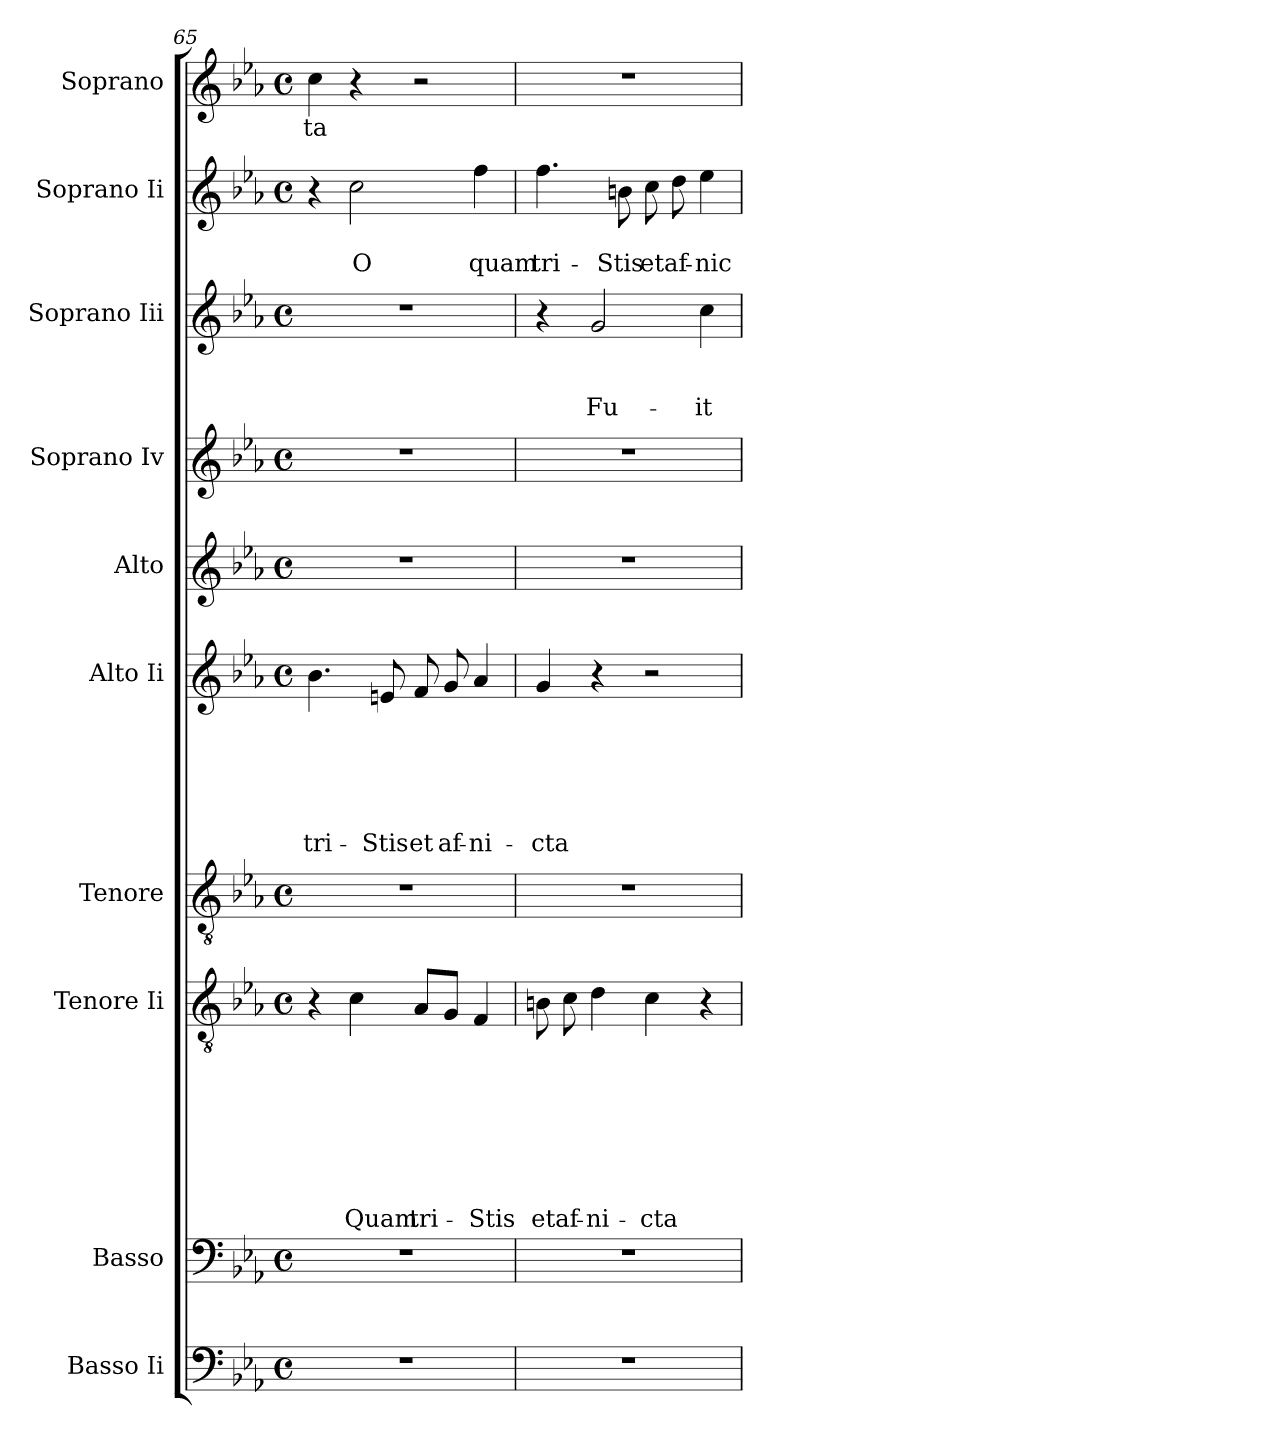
**kern	**kern	**kern	**text	**text	**text	**text	**text	**text	**text	**text	**kern	**kern	**text	**text	**text	**text	**text	**text	**kern	**kern	**kern	**text	**text	**text	**kern	**text	**text	**kern	**text
*part10	*part9	*part8	*part8	*part8	*part8	*part8	*part8	*part8	*part8	*part8	*part7	*part6	*part6	*part6	*part6	*part6	*part6	*part6	*part5	*part4	*part3	*part3	*part3	*part3	*part2	*part2	*part2	*part1	*part1
*staff10	*staff9	*staff8	*staff8	*staff8	*staff8	*staff8	*staff8	*staff8	*staff8	*staff8	*staff7	*staff6	*staff6	*staff6	*staff6	*staff6	*staff6	*staff6	*staff5	*staff4	*staff3	*staff3	*staff3	*staff3	*staff2	*staff2	*staff2	*staff1	*staff1
*I"Basso Ii	*I"Basso	*I"Tenore Ii	*	*	*	*	*	*	*	*	*I"Tenore	*I"Alto Ii	*	*	*	*	*	*	*I"Alto	*I"Soprano Iv	*I"Soprano Iii	*	*	*	*I"Soprano Ii	*	*	*I"Soprano	*
*clefF4	*clefF4	*clefGv2	*	*	*	*	*	*	*	*	*clefGv2	*clefG2	*	*	*	*	*	*	*clefG2	*clefG2	*clefG2	*	*	*	*clefG2	*	*	*clefG2	*
*k[b-e-a-]	*k[b-e-a-]	*k[b-e-a-]	*	*	*	*	*	*	*	*	*k[b-e-a-]	*k[b-e-a-]	*	*	*	*	*	*	*k[b-e-a-]	*k[b-e-a-]	*k[b-e-a-]	*	*	*	*k[b-e-a-]	*	*	*k[b-e-a-]	*
*E-:	*E-:	*E-:	*	*	*	*	*	*	*	*	*E-:	*E-:	*	*	*	*	*	*	*E-:	*E-:	*E-:	*	*	*	*E-:	*	*	*E-:	*
*M4/4	*M4/4	*M4/4	*	*	*	*	*	*	*	*	*M4/4	*M4/4	*	*	*	*	*	*	*M4/4	*M4/4	*M4/4	*	*	*	*M4/4	*	*	*M4/4	*
*met(c)	*met(c)	*met(c)	*	*	*	*	*	*	*	*	*met(c)	*met(c)	*	*	*	*	*	*	*met(c)	*met(c)	*met(c)	*	*	*	*met(c)	*	*	*met(c)	*
=65	=65	=65	=65	=65	=65	=65	=65	=65	=65	=65	=65	=65	=65	=65	=65	=65	=65	=65	=65	=65	=65	=65	=65	=65	=65	=65	=65	=65	=65
!	!	!	!	!	!	!	!	!	!	!	!	!	!	!	!	!	!	!LO:LY:b	!	!	!	!	!	!	!	!	!	!	!LO:LY:b
1r	1r	4r	.	.	.	.	.	.	.	.	1r	4.b-\	.	.	.	.	.	tri-	1r	1r	1r	.	.	.	4r	.	.	4cc\	-ta
!	!	!	!	!	!	!	!	!	!	!LO:LY:b	!	!	!	!	!	!	!	!	!	!	!	!	!	!	!	!	!LO:LY:b	!	!
.	.	4c\	.	.	.	.	.	.	.	Quam	.	.	.	.	.	.	.	.	.	.	.	.	.	.	2cc\	.	O	4r	.
!	!	!	!	!	!	!	!	!	!	!	!	!	!	!	!	!	!	!LO:LY:b	!	!	!	!	!	!	!	!	!	!	!
.	.	.	.	.	.	.	.	.	.	.	.	8en/	.	.	.	.	.	-Stis	.	.	.	.	.	.	.	.	.	.	.
!	!	!	!	!	!	!	!	!	!	!LO:LY:b	!	!	!	!	!	!	!	!LO:LY:b	!	!	!	!	!	!	!	!	!	!	!
.	.	8A-/L	.	.	.	.	.	.	.	tri-	.	8f/	.	.	.	.	.	et	.	.	.	.	.	.	.	.	.	2r	.
!	!	!	!	!	!	!	!	!	!	!	!	!	!	!	!	!	!	!LO:LY:b	!	!	!	!	!	!	!	!	!	!	!
.	.	8G/J	.	.	.	.	.	.	.	.	.	8g/	.	.	.	.	.	af-	.	.	.	.	.	.	.	.	.	.	.
!	!	!	!	!	!	!	!	!	!	!LO:LY:b	!	!	!	!	!	!	!	!LO:LY:b	!	!	!	!	!	!	!	!	!LO:LY:b	!	!
.	.	4F/	.	.	.	.	.	.	.	-Stis	.	4a-/	.	.	.	.	.	-ni-	.	.	.	.	.	.	4ff\	.	quam	.	.
=66	=66	=66	=66	=66	=66	=66	=66	=66	=66	=66	=66	=66	=66	=66	=66	=66	=66	=66	=66	=66	=66	=66	=66	=66	=66	=66	=66	=66	=66
!	!	!	!	!	!	!	!	!	!	!LO:LY:b	!	!	!	!	!	!	!	!LO:LY:b	!	!	!	!	!	!	!	!	!LO:LY:b	!	!
1r	1r	8Bn\	.	.	.	.	.	.	.	et	1r	4g/	.	.	.	.	.	-cta	1r	1r	4r	.	.	.	4.ff\	.	tri-	1r	.
!	!	!	!	!	!	!	!	!	!	!LO:LY:b	!	!	!	!	!	!	!	!	!	!	!	!	!	!	!	!	!	!	!
.	.	8c\	.	.	.	.	.	.	.	af-	.	.	.	.	.	.	.	.	.	.	.	.	.	.	.	.	.	.	.
!	!	!	!	!	!	!	!	!	!	!LO:LY:b	!	!	!	!	!	!	!	!	!	!	!	!	!	!LO:LY:b	!	!	!	!	!
.	.	4d\	.	.	.	.	.	.	.	-ni-	.	4r	.	.	.	.	.	.	.	.	2g/	.	.	Fu-	.	.	.	.	.
!	!	!	!	!	!	!	!	!	!	!	!	!	!	!	!	!	!	!	!	!	!	!	!	!	!	!	!LO:LY:b	!	!
.	.	.	.	.	.	.	.	.	.	.	.	.	.	.	.	.	.	.	.	.	.	.	.	.	8bn\	.	-Stis	.	.
!	!	!	!	!	!	!	!	!	!	!LO:LY:b	!	!	!	!	!	!	!	!	!	!	!	!	!	!	!	!	!LO:LY:b	!	!
.	.	4c\	.	.	.	.	.	.	.	-cta	.	2r	.	.	.	.	.	.	.	.	.	.	.	.	8cc\	.	et	.	.
!	!	!	!	!	!	!	!	!	!	!	!	!	!	!	!	!	!	!	!	!	!	!	!	!	!	!	!LO:LY:b	!	!
.	.	.	.	.	.	.	.	.	.	.	.	.	.	.	.	.	.	.	.	.	.	.	.	.	8dd\	.	af-	.	.
!	!	!	!	!	!	!	!	!	!	!	!	!	!	!	!	!	!	!	!	!	!	!	!	!LO:LY:b	!	!	!LO:LY:b	!	!
.	.	4r	.	.	.	.	.	.	.	.	.	.	.	.	.	.	.	.	.	.	4cc\	.	.	-it	4ee-\	.	-nic-	.	.
=	=	=	=	=	=	=	=	=	=	=	=	=	=	=	=	=	=	=	=	=	=	=	=	=	=	=	=	=	=
*-	*-	*-	*-	*-	*-	*-	*-	*-	*-	*-	*-	*-	*-	*-	*-	*-	*-	*-	*-	*-	*-	*-	*-	*-	*-	*-	*-	*-	*-
